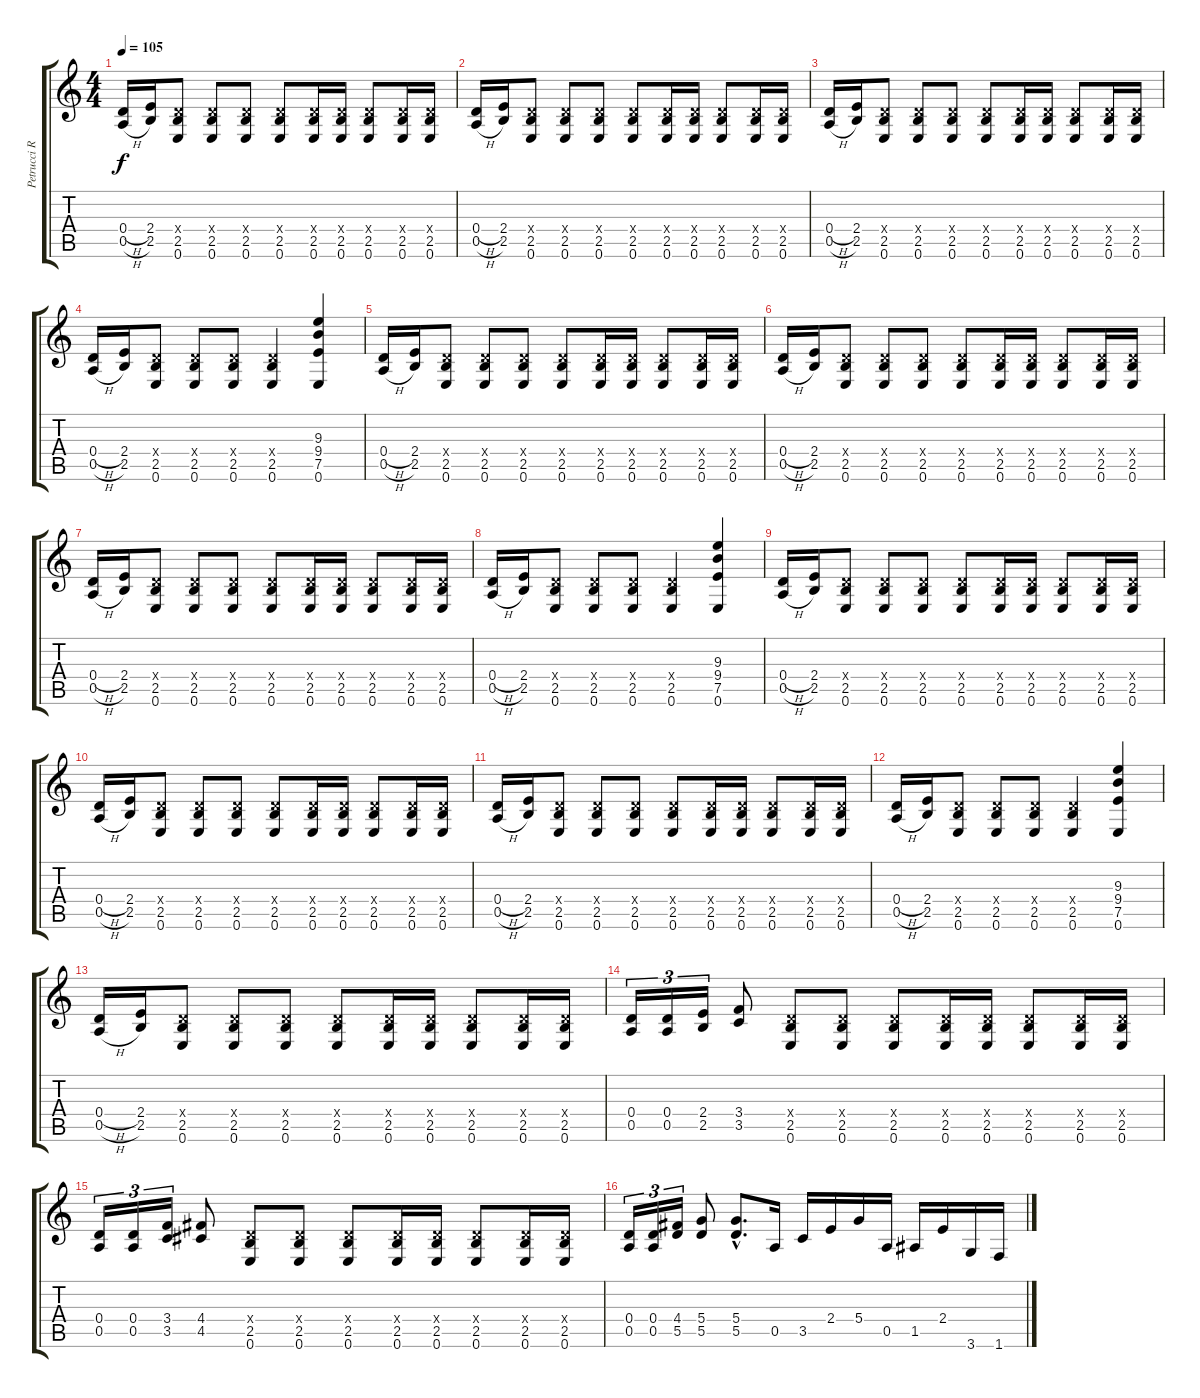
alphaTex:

\track ("Petrucci Rythm" "Petrucci R") {instrument distortionguitar}
\staff {score tabs}
\tuning (E4 B3 G3 D3 A2 E2) {hide}
\ts (4 4)
\tempo 105
\clef g2
\ks c
(0.4{h} 0.5{h}).16{dy f} (2.4 2.5).16 (0.4{x} 2.5 0.6).8 (0.4{x} 2.5 0.6).8 (0.4{x} 2.5 0.6).8 (0.4{x} 2.5 0.6).8 (0.4{x} 2.5 0.6).16 (0.4{x} 2.5 0.6).16 (0.4{x} 2.5 0.6).8 (0.4{x} 2.5 0.6).16 (0.4{x} 2.5 0.6).16 |
(0.4{h} 0.5{h}).16 (2.4 2.5).16 (0.4{x} 2.5 0.6).8 (0.4{x} 2.5 0.6).8 (0.4{x} 2.5 0.6).8 (0.4{x} 2.5 0.6).8 (0.4{x} 2.5 0.6).16 (0.4{x} 2.5 0.6).16 (0.4{x} 2.5 0.6).8 (0.4{x} 2.5 0.6).16 (0.4{x} 2.5 0.6).16 |
(0.4{h} 0.5{h}).16 (2.4 2.5).16 (0.4{x} 2.5 0.6).8 (0.4{x} 2.5 0.6).8 (0.4{x} 2.5 0.6).8 (0.4{x} 2.5 0.6).8 (0.4{x} 2.5 0.6).16 (0.4{x} 2.5 0.6).16 (0.4{x} 2.5 0.6).8 (0.4{x} 2.5 0.6).16 (0.4{x} 2.5 0.6).16 |
(0.4{h} 0.5{h}).16 (2.4 2.5).16 (0.4{x} 2.5 0.6).8 (0.4{x} 2.5 0.6).8 (0.4{x} 2.5 0.6).8 (0.4{x} 2.5 0.6).4 (9.3 9.4 7.5 0.6).4 |
(0.4{h} 0.5{h}).16 (2.4 2.5).16 (0.4{x} 2.5 0.6).8 (0.4{x} 2.5 0.6).8 (0.4{x} 2.5 0.6).8 (0.4{x} 2.5 0.6).8 (0.4{x} 2.5 0.6).16 (0.4{x} 2.5 0.6).16 (0.4{x} 2.5 0.6).8 (0.4{x} 2.5 0.6).16 (0.4{x} 2.5 0.6).16 |
(0.4{h} 0.5{h}).16 (2.4 2.5).16 (0.4{x} 2.5 0.6).8 (0.4{x} 2.5 0.6).8 (0.4{x} 2.5 0.6).8 (0.4{x} 2.5 0.6).8 (0.4{x} 2.5 0.6).16 (0.4{x} 2.5 0.6).16 (0.4{x} 2.5 0.6).8 (0.4{x} 2.5 0.6).16 (0.4{x} 2.5 0.6).16 |
(0.4{h} 0.5{h}).16 (2.4 2.5).16 (0.4{x} 2.5 0.6).8 (0.4{x} 2.5 0.6).8 (0.4{x} 2.5 0.6).8 (0.4{x} 2.5 0.6).8 (0.4{x} 2.5 0.6).16 (0.4{x} 2.5 0.6).16 (0.4{x} 2.5 0.6).8 (0.4{x} 2.5 0.6).16 (0.4{x} 2.5 0.6).16 |
(0.4{h} 0.5{h}).16 (2.4 2.5).16 (0.4{x} 2.5 0.6).8 (0.4{x} 2.5 0.6).8 (0.4{x} 2.5 0.6).8 (0.4{x} 2.5 0.6).4 (9.3 9.4 7.5 0.6).4 |
(0.4{h} 0.5{h}).16 (2.4 2.5).16 (0.4{x} 2.5 0.6).8 (0.4{x} 2.5 0.6).8 (0.4{x} 2.5 0.6).8 (0.4{x} 2.5 0.6).8 (0.4{x} 2.5 0.6).16 (0.4{x} 2.5 0.6).16 (0.4{x} 2.5 0.6).8 (0.4{x} 2.5 0.6).16 (0.4{x} 2.5 0.6).16 |
(0.4{h} 0.5{h}).16 (2.4 2.5).16 (0.4{x} 2.5 0.6).8 (0.4{x} 2.5 0.6).8 (0.4{x} 2.5 0.6).8 (0.4{x} 2.5 0.6).8 (0.4{x} 2.5 0.6).16 (0.4{x} 2.5 0.6).16 (0.4{x} 2.5 0.6).8 (0.4{x} 2.5 0.6).16 (0.4{x} 2.5 0.6).16 |
(0.4{h} 0.5{h}).16 (2.4 2.5).16 (0.4{x} 2.5 0.6).8 (0.4{x} 2.5 0.6).8 (0.4{x} 2.5 0.6).8 (0.4{x} 2.5 0.6).8 (0.4{x} 2.5 0.6).16 (0.4{x} 2.5 0.6).16 (0.4{x} 2.5 0.6).8 (0.4{x} 2.5 0.6).16 (0.4{x} 2.5 0.6).16 |
(0.4{h} 0.5{h}).16 (2.4 2.5).16 (0.4{x} 2.5 0.6).8 (0.4{x} 2.5 0.6).8 (0.4{x} 2.5 0.6).8 (0.4{x} 2.5 0.6).4 (9.3 9.4 7.5 0.6).4 |
(0.4{h} 0.5{h}).16 (2.4 2.5).16 (0.4{x} 2.5 0.6).8 (0.4{x} 2.5 0.6).8 (0.4{x} 2.5 0.6).8 (0.4{x} 2.5 0.6).8 (0.4{x} 2.5 0.6).16 (0.4{x} 2.5 0.6).16 (0.4{x} 2.5 0.6).8 (0.4{x} 2.5 0.6).16 (0.4{x} 2.5 0.6).16 |
(0.4 0.5).16{tu (3 2)} (0.4 0.5).16{tu (3 2)} (2.4 2.5).16{tu (3 2)} (3.4 3.5).8 (0.4{x} 2.5 0.6).8 (0.4{x} 2.5 0.6).8 (0.4{x} 2.5 0.6).8 (0.4{x} 2.5 0.6).16 (0.4{x} 2.5 0.6).16 (0.4{x} 2.5 0.6).8 (0.4{x} 2.5 0.6).16 (0.4{x} 2.5 0.6).16 |
(0.4 0.5).16{tu (3 2)} (0.4 0.5).16{tu (3 2)} (3.4 3.5).16{tu (3 2)} (4.4 4.5).8 (0.4{x} 2.5 0.6).8 (0.4{x} 2.5 0.6).8 (0.4{x} 2.5 0.6).8 (0.4{x} 2.5 0.6).16 (0.4{x} 2.5 0.6).16 (0.4{x} 2.5 0.6).8 (0.4{x} 2.5 0.6).16 (0.4{x} 2.5 0.6).16 |
(0.4 0.5).16{tu (3 2)} (0.4 0.5).16{tu (3 2)} (4.4 5.5).16{tu (3 2)} (5.4 5.5).8 (5.4{hac} 5.5{hac}).8{d} 0.5.16 3.5.16 2.4.16 5.4.16 0.5.16 1.5.16 2.4.16 3.6.16 1.6.16
